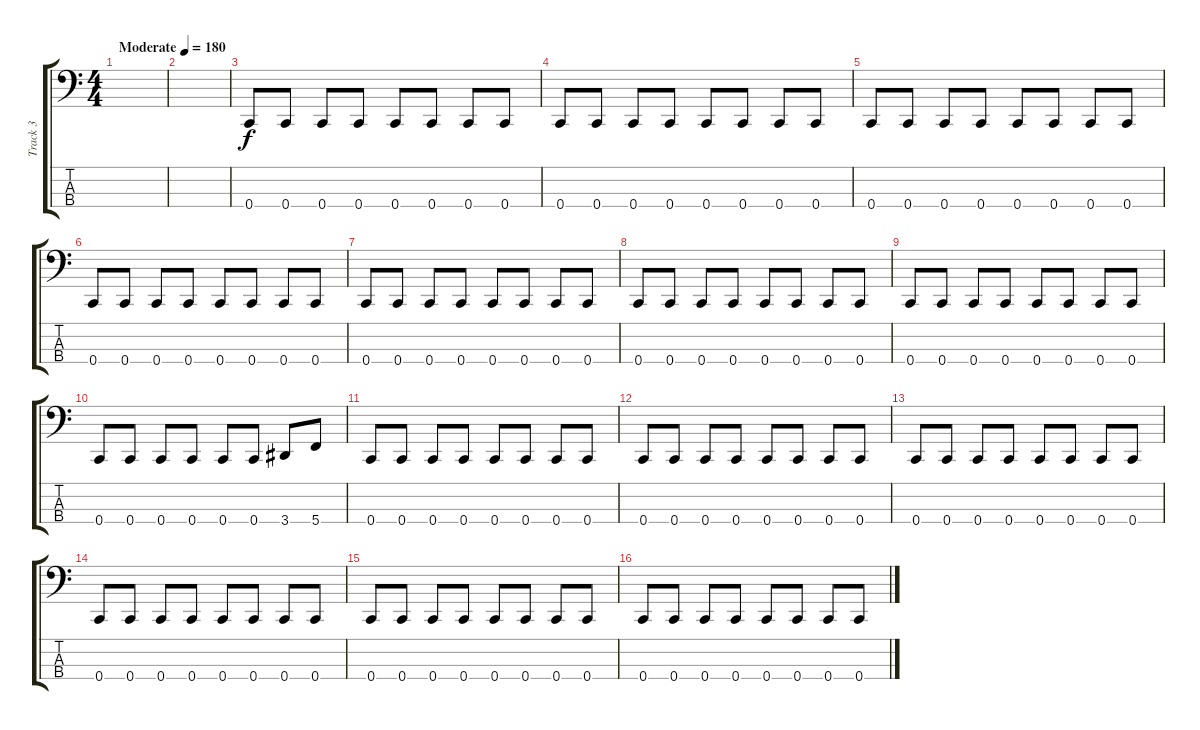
\track ("Track 3" "Track 3") {instrument electricbassfinger}
\staff {score tabs}
\tuning (Eb2 Bb1 F1 C1) {hide}
\ts (4 4)
\tempo (180 "Moderate")
\clef f4
\ks c
|
|
0.4.8 0.4.8 0.4.8 0.4.8 0.4.8 0.4.8 0.4.8 0.4.8 |
0.4.8 0.4.8 0.4.8 0.4.8 0.4.8 0.4.8 0.4.8 0.4.8 |
0.4.8 0.4.8 0.4.8 0.4.8 0.4.8 0.4.8 0.4.8 0.4.8 |
0.4.8 0.4.8 0.4.8 0.4.8 0.4.8 0.4.8 0.4.8 0.4.8 |
0.4.8 0.4.8 0.4.8 0.4.8 0.4.8 0.4.8 0.4.8 0.4.8 |
0.4.8 0.4.8 0.4.8 0.4.8 0.4.8 0.4.8 0.4.8 0.4.8 |
0.4.8 0.4.8 0.4.8 0.4.8 0.4.8 0.4.8 0.4.8 0.4.8 |
0.4.8 0.4.8 0.4.8 0.4.8 0.4.8 0.4.8 3.4.8 5.4.8 |
0.4.8 0.4.8 0.4.8 0.4.8 0.4.8 0.4.8 0.4.8 0.4.8 |
0.4.8 0.4.8 0.4.8 0.4.8 0.4.8 0.4.8 0.4.8 0.4.8 |
0.4.8 0.4.8 0.4.8 0.4.8 0.4.8 0.4.8 0.4.8 0.4.8 |
0.4.8 0.4.8 0.4.8 0.4.8 0.4.8 0.4.8 0.4.8 0.4.8 |
0.4.8 0.4.8 0.4.8 0.4.8 0.4.8 0.4.8 0.4.8 0.4.8 |
0.4.8 0.4.8 0.4.8 0.4.8 0.4.8 0.4.8 0.4.8 0.4.8
